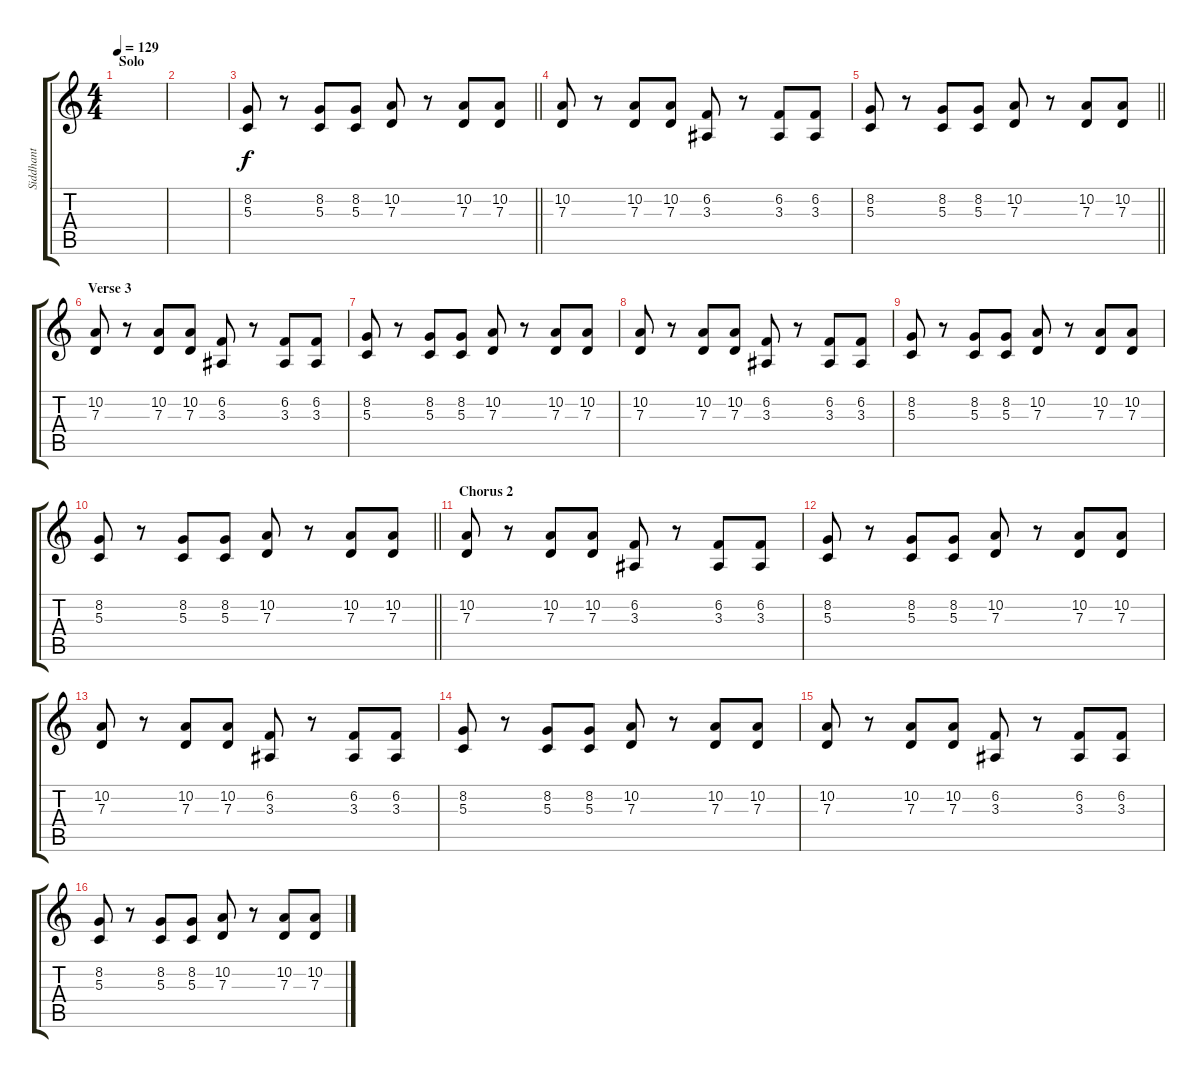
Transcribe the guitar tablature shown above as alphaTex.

\track ("Siddhant" "Siddhant") {instrument electricgrandpiano}
\staff {score tabs}
\tuning (E4 B3 G3 D3 A2 E2) {hide}
\ts (4 4)
\section ("" "Solo")
\tempo 129
\clef g2
\ks c
|
|
\barLineRight lightlight
(8.2 5.3).8 r.8 (8.2 5.3).8 (8.2 5.3).8 (10.2 7.3).8 r.8 (10.2 7.3).8 (10.2 7.3).8 |
(10.2 7.3).8 r.8 (10.2 7.3).8 (10.2 7.3).8 (6.2 3.3).8 r.8 (6.2 3.3).8 (6.2 3.3).8 |
\barLineRight lightlight
(8.2 5.3).8 r.8 (8.2 5.3).8 (8.2 5.3).8 (10.2 7.3).8 r.8 (10.2 7.3).8 (10.2 7.3).8 |
\section ("" "Verse 3")
(10.2 7.3).8 r.8 (10.2 7.3).8 (10.2 7.3).8 (6.2 3.3).8 r.8 (6.2 3.3).8 (6.2 3.3).8 |
(8.2 5.3).8 r.8 (8.2 5.3).8 (8.2 5.3).8 (10.2 7.3).8 r.8 (10.2 7.3).8 (10.2 7.3).8 |
(10.2 7.3).8 r.8 (10.2 7.3).8 (10.2 7.3).8 (6.2 3.3).8 r.8 (6.2 3.3).8 (6.2 3.3).8 |
(8.2 5.3).8 r.8 (8.2 5.3).8 (8.2 5.3).8 (10.2 7.3).8 r.8 (10.2 7.3).8 (10.2 7.3).8 |
\barLineRight lightlight
(8.2 5.3).8 r.8 (8.2 5.3).8 (8.2 5.3).8 (10.2 7.3).8 r.8 (10.2 7.3).8 (10.2 7.3).8 |
\section ("" "Chorus 2")
(10.2 7.3).8 r.8 (10.2 7.3).8 (10.2 7.3).8 (6.2 3.3).8 r.8 (6.2 3.3).8 (6.2 3.3).8 |
(8.2 5.3).8 r.8 (8.2 5.3).8 (8.2 5.3).8 (10.2 7.3).8 r.8 (10.2 7.3).8 (10.2 7.3).8 |
(10.2 7.3).8 r.8 (10.2 7.3).8 (10.2 7.3).8 (6.2 3.3).8 r.8 (6.2 3.3).8 (6.2 3.3).8 |
(8.2 5.3).8 r.8 (8.2 5.3).8 (8.2 5.3).8 (10.2 7.3).8 r.8 (10.2 7.3).8 (10.2 7.3).8 |
(10.2 7.3).8 r.8 (10.2 7.3).8 (10.2 7.3).8 (6.2 3.3).8 r.8 (6.2 3.3).8 (6.2 3.3).8 |
(8.2 5.3).8 r.8 (8.2 5.3).8 (8.2 5.3).8 (10.2 7.3).8 r.8 (10.2 7.3).8 (10.2 7.3).8
